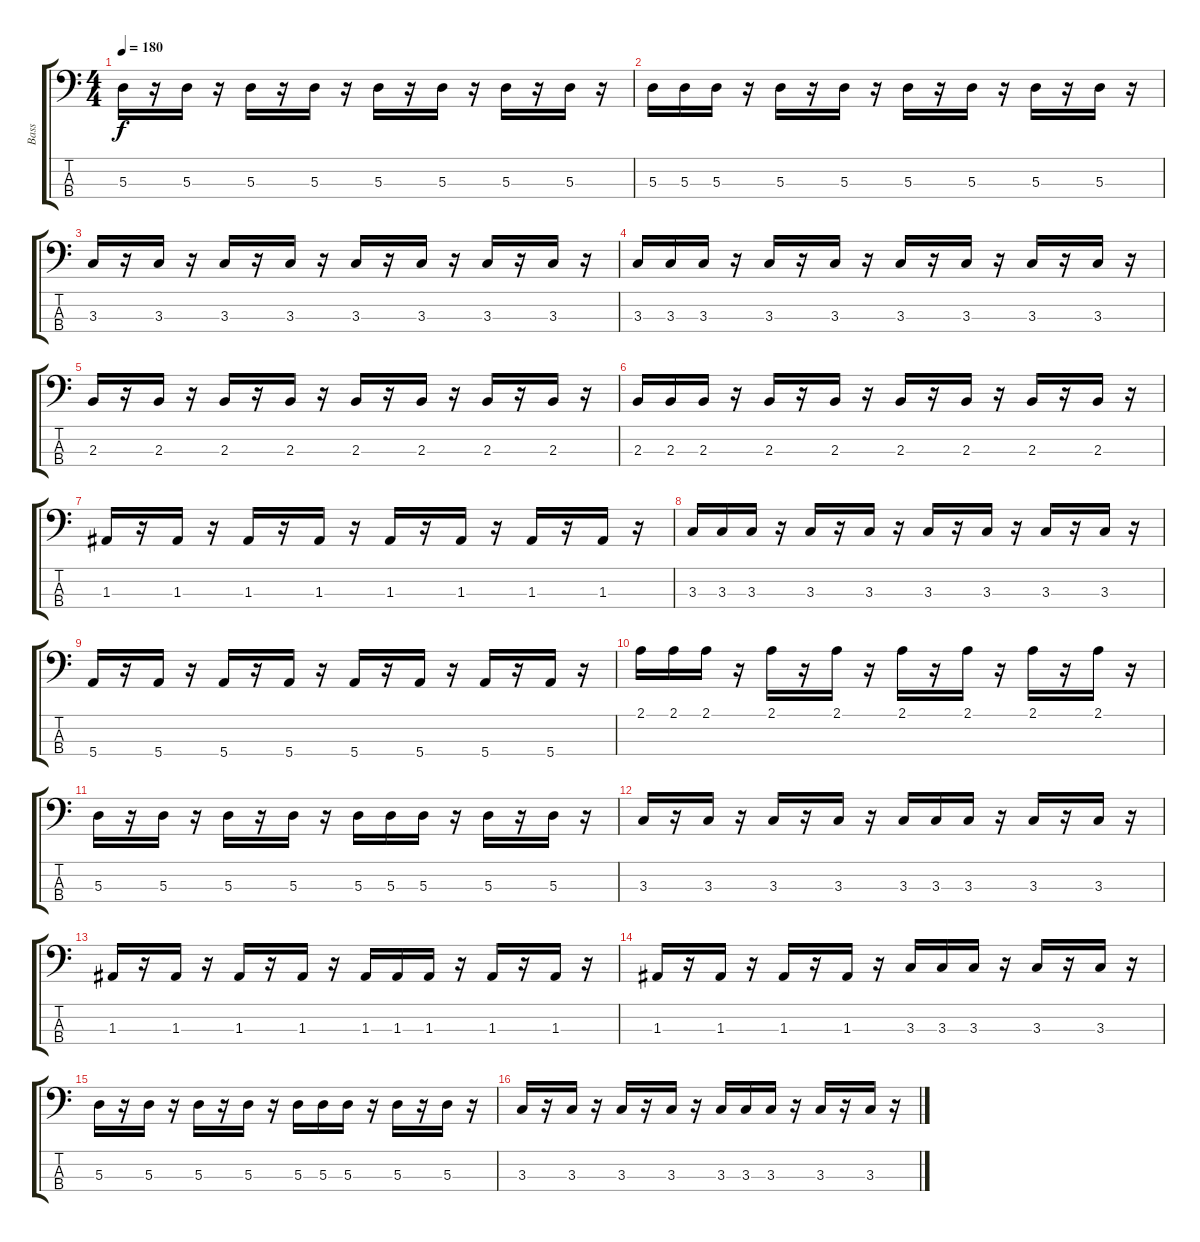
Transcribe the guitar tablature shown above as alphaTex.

\track ("Bass" "Bass") {instrument electricbassfinger}
\staff {score tabs}
\tuning (G2 D2 A1 E1) {hide}
\ts (4 4)
\tempo 180
\clef f4
\ks c
5.3.16{dy f} r.16 5.3.16 r.16 5.3.16 r.16 5.3.16 r.16 5.3.16 r.16 5.3.16 r.16 5.3.16 r.16 5.3.16 r.16 |
5.3.16 5.3.16 5.3.16 r.16 5.3.16 r.16 5.3.16 r.16 5.3.16 r.16 5.3.16 r.16 5.3.16 r.16 5.3.16 r.16 |
3.3.16 r.16 3.3.16 r.16 3.3.16 r.16 3.3.16 r.16 3.3.16 r.16 3.3.16 r.16 3.3.16 r.16 3.3.16 r.16 |
3.3.16 3.3.16 3.3.16 r.16 3.3.16 r.16 3.3.16 r.16 3.3.16 r.16 3.3.16 r.16 3.3.16 r.16 3.3.16 r.16 |
2.3.16 r.16 2.3.16 r.16 2.3.16 r.16 2.3.16 r.16 2.3.16 r.16 2.3.16 r.16 2.3.16 r.16 2.3.16 r.16 |
2.3.16 2.3.16 2.3.16 r.16 2.3.16 r.16 2.3.16 r.16 2.3.16 r.16 2.3.16 r.16 2.3.16 r.16 2.3.16 r.16 |
1.3.16 r.16 1.3.16 r.16 1.3.16 r.16 1.3.16 r.16 1.3.16 r.16 1.3.16 r.16 1.3.16 r.16 1.3.16 r.16 |
3.3.16 3.3.16 3.3.16 r.16 3.3.16 r.16 3.3.16 r.16 3.3.16 r.16 3.3.16 r.16 3.3.16 r.16 3.3.16 r.16 |
5.4.16 r.16 5.4.16 r.16 5.4.16 r.16 5.4.16 r.16 5.4.16 r.16 5.4.16 r.16 5.4.16 r.16 5.4.16 r.16 |
2.1.16 2.1.16 2.1.16 r.16 2.1.16 r.16 2.1.16 r.16 2.1.16 r.16 2.1.16 r.16 2.1.16 r.16 2.1.16 r.16 |
5.3.16 r.16 5.3.16 r.16 5.3.16 r.16 5.3.16 r.16 5.3.16 5.3.16 5.3.16 r.16 5.3.16 r.16 5.3.16 r.16 |
3.3.16 r.16 3.3.16 r.16 3.3.16 r.16 3.3.16 r.16 3.3.16 3.3.16 3.3.16 r.16 3.3.16 r.16 3.3.16 r.16 |
1.3.16 r.16 1.3.16 r.16 1.3.16 r.16 1.3.16 r.16 1.3.16 1.3.16 1.3.16 r.16 1.3.16 r.16 1.3.16 r.16 |
1.3.16 r.16 1.3.16 r.16 1.3.16 r.16 1.3.16 r.16 3.3.16 3.3.16 3.3.16 r.16 3.3.16 r.16 3.3.16 r.16 |
5.3.16 r.16 5.3.16 r.16 5.3.16 r.16 5.3.16 r.16 5.3.16 5.3.16 5.3.16 r.16 5.3.16 r.16 5.3.16 r.16 |
3.3.16 r.16 3.3.16 r.16 3.3.16 r.16 3.3.16 r.16 3.3.16 3.3.16 3.3.16 r.16 3.3.16 r.16 3.3.16 r.16
